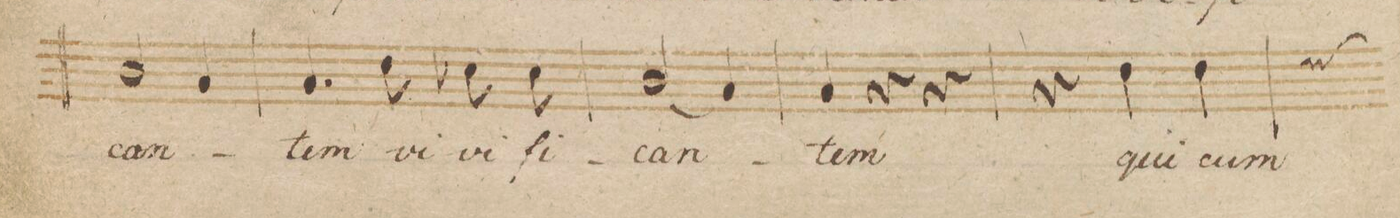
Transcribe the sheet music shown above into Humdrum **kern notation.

**kern	**text	**dynam
*I"Tenore.	*	*
*clefC4	*	*
*k[b-]	*	*
*met(c|)	*	*
*M3/4	*	*
2A/	-can-	.
4G/	.	.
=173	=173	=173
4.G/	-tem	.
8c\	vi-	.
8B-X\	-vi-	.
8B-\	-fi-	.
=174	=174	=174
(2A/	-can-	.
4G/)	.	.
=175	=175	=175
4G/	-tem	.
4r	.	.
4r	.	.
=176	=176	=176
4r	.	.
4c\	qui	.
4c\	cum	.
*custos:c	*	*
=177	=177	=177
*-	*-	*-
